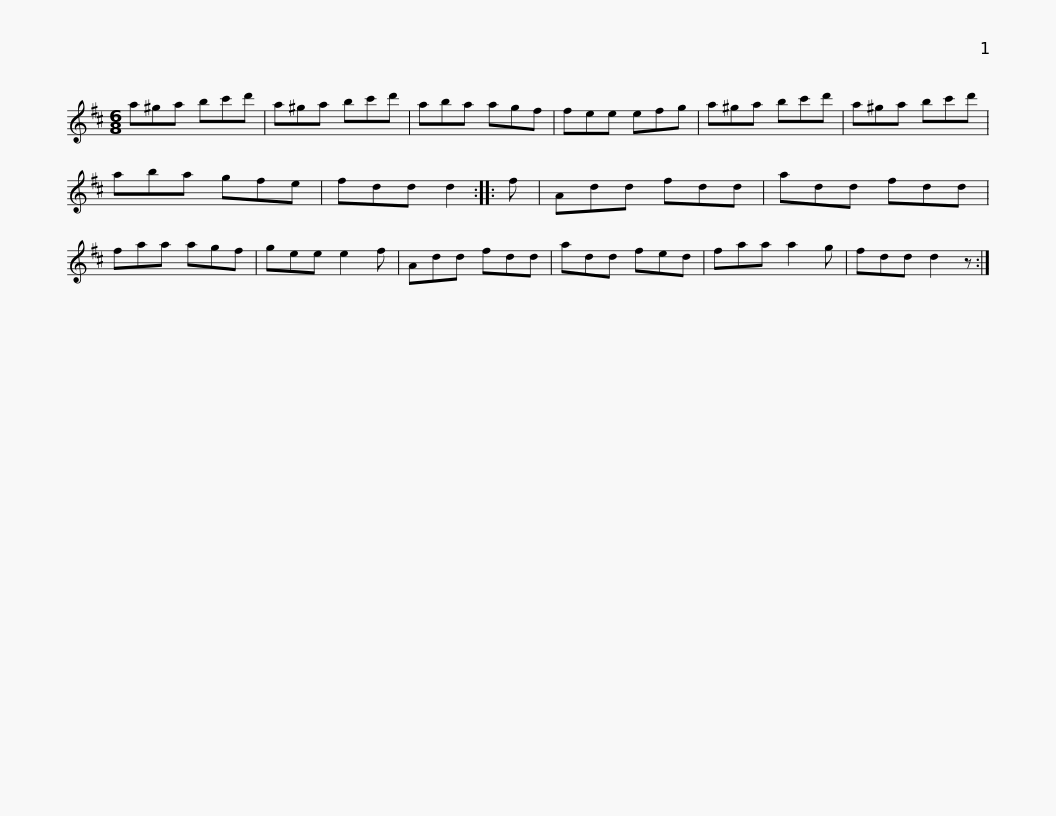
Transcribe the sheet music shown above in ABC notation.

X:1
L:1/8
M:6/8
I:linebreak $
K:D
V:1 treble
V:1
 a^ga bc'd' | a^ga bc'd' | aba agf | fee efg | a^ga bc'd' |$ %5
 a^ga bc'd' | aba gfe | fdd d2 :: f | Add fdd | %10
 add fdd | faa agf |$ gee e2 f | Add fdd | add fed | %15
 faa a2 g | fdd d2 z :| %17
